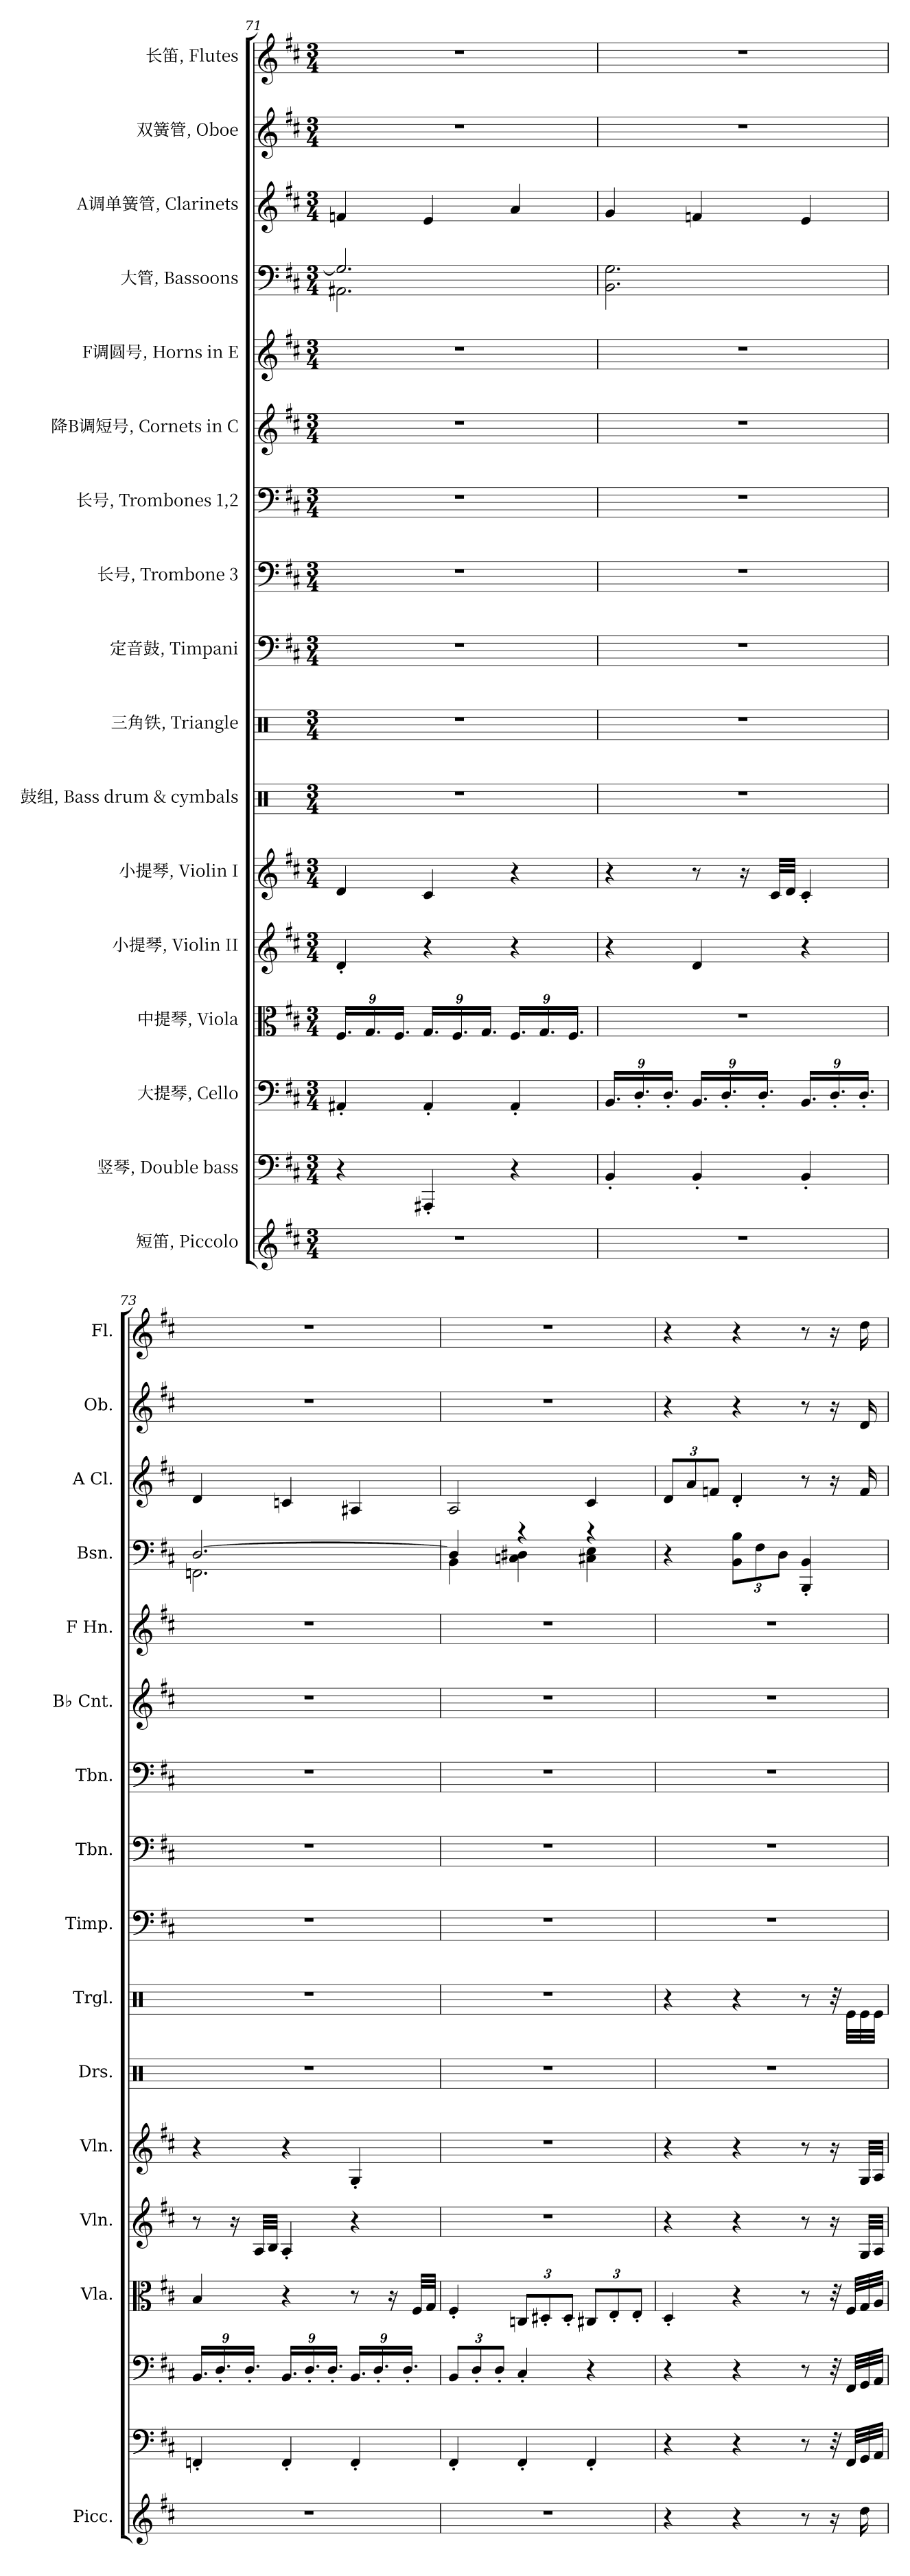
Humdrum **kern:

**kern	**kern	**kern	**kern	**kern	**kern	**kern	**kern	**kern	**kern	**kern	**kern	**kern	**kern	**kern	**kern	**kern
*part17	*part16	*part15	*part14	*part13	*part12	*part11	*part10	*part9	*part8	*part7	*part6	*part5	*part4	*part3	*part2	*part1
*staff17	*staff16	*staff15	*staff14	*staff13	*staff12	*staff11	*staff10	*staff9	*staff8	*staff7	*staff6	*staff5	*staff4	*staff3	*staff2	*staff1
*I"短笛, Piccolo	*I"竖琴, Double bass	*I"大提琴, Cello	*I"中提琴, Viola	*I"小提琴, Violin II	*I"小提琴, Violin I	*I"鼓组, Bass drum &amp; cymbals	*I"三角铁, Triangle	*I"定音鼓, Timpani	*I"长号, Trombone 3	*I"长号, Trombones 1,2	*I"降B调短号, Cornets in C	*I"F调圆号, Horns in E	*I"大管, Bassoons	*I"A调单簧管, Clarinets	*I"双簧管, Oboe	*I"长笛, Flutes
*I'Picc.	*	*	*I'Vla.	*I'Vln.	*I'Vln.	*I'Drs.	*I'Trgl.	*I'Timp.	*I'Tbn.	*I'Tbn.	*I'B♭ Cnt.	*I'F Hn.	*I'Bsn.	*I'A Cl.	*I'Ob.	*I'Fl.
*clefG2	*clefF4	*clefF4	*clefC3	*clefG2	*clefG2	*clefX	*clefX	*clefF4	*clefF4	*clefF4	*clefG2	*clefG2	*clefF4	*clefG2	*clefG2	*clefG2
*ITrd-7c-12	*	*	*	*	*	*	*	*	*	*	*ITrd1c2	*ITrd4c7	*	*ITrd2c3	*	*
*k[f#c#]	*k[f#c#]	*k[f#c#]	*k[f#c#]	*k[f#c#]	*k[f#c#]	*k[]	*k[]	*k[f#c#]	*k[f#c#]	*k[f#c#]	*k[]	*k[f#]	*k[f#c#]	*k[f#c#g#d#a#]	*k[f#c#]	*k[f#c#]
*M3/4	*M3/4	*M3/4	*M3/4	*M3/4	*M3/4	*M3/4	*M3/4	*M3/4	*M3/4	*M3/4	*M3/4	*M3/4	*M3/4	*M3/4	*M3/4	*M3/4
*	*	*	*Xbrackettup	*	*	*	*	*	*	*	*	*	*	*	*	*
=71	=71	=71	=71	=71	=71	=71	=71	=71	=71	=71	=71	=71	=71	=71	=71	=71
*	*	*	*	*	*	*	*	*	*	*	*	*	*^	*	*	*
2.r	4r	4AA#X'/	18.F#/LL	4d'/	4d/	2.r	2.r	2.r	2.r	2.r	2.r	2.r	2.G/]	2.AA#X\	4dn/	2.r	2.r
.	.	.	18.G/	.	.	.	.	.	.	.	.	.	.	.	.	.	.
.	.	.	18.F#/JJ	.	.	.	.	.	.	.	.	.	.	.	.	.	.
.	4AAA#X'/	4AA#'/	18.G/LL	4r	4c#/	.	.	.	.	.	.	.	.	.	4c#/	.	.
.	.	.	18.F#/	.	.	.	.	.	.	.	.	.	.	.	.	.	.
.	.	.	18.G/JJ	.	.	.	.	.	.	.	.	.	.	.	.	.	.
.	4r	4AA#'/	18.F#/LL	4r	4r	.	.	.	.	.	.	.	.	.	4f#/	.	.
.	.	.	18.G/	.	.	.	.	.	.	.	.	.	.	.	.	.	.
.	.	.	18.F#/JJ	.	.	.	.	.	.	.	.	.	.	.	.	.	.
*	*	*	*	*	*	*	*	*	*	*	*	*	*v	*v	*	*	*
!!LO:PB:g=z
=72	=72	=72	=72	=72	=72	=72	=72	=72	=72	=72	=72	=72	=72	=72	=72	=72
*	*	*Xbrackettup	*	*	*	*	*	*	*	*	*	*	*	*	*	*
2.r	4BB'/	18.BB/LL	2.r	4r	4r	2.r	2.r	2.r	2.r	2.r	2.r	2.r	2.BB\ 2.G\	4e/	2.r	2.r
.	.	18.D'/	.	.	.	.	.	.	.	.	.	.	.	.	.	.
.	.	18.D'/JJ	.	.	.	.	.	.	.	.	.	.	.	.	.	.
.	4BB'/	18.BB/LL	.	4d/	8r	.	.	.	.	.	.	.	.	4dn/	.	.
.	.	18.D'/	.	.	.	.	.	.	.	.	.	.	.	.	.	.
.	.	.	.	.	16r	.	.	.	.	.	.	.	.	.	.	.
.	.	18.D'/JJ	.	.	.	.	.	.	.	.	.	.	.	.	.	.
.	.	.	.	.	32c#/LLL	.	.	.	.	.	.	.	.	.	.	.
.	.	.	.	.	32d/JJJ	.	.	.	.	.	.	.	.	.	.	.
.	4BB'/	18.BB/LL	.	4r	4c#'/	.	.	.	.	.	.	.	.	4c#/	.	.
.	.	18.D'/	.	.	.	.	.	.	.	.	.	.	.	.	.	.
.	.	18.D'/JJ	.	.	.	.	.	.	.	.	.	.	.	.	.	.
=73	=73	=73	=73	=73	=73	=73	=73	=73	=73	=73	=73	=73	=73	=73	=73	=73
*	*	*	*	*	*	*	*	*	*	*	*	*	*^	*	*	*
2.r	4FFn'/	18.BB/LL	4B/	8r	4r	2.r	2.r	2.r	2.r	2.r	2.r	2.r	[2.D/	2.FFn\	4B/	2.r	2.r
.	.	18.D'/	.	.	.	.	.	.	.	.	.	.	.	.	.	.	.
.	.	.	.	16r	.	.	.	.	.	.	.	.	.	.	.	.	.
.	.	18.D'/JJ	.	.	.	.	.	.	.	.	.	.	.	.	.	.	.
.	.	.	.	32A/LLL	.	.	.	.	.	.	.	.	.	.	.	.	.
.	.	.	.	32B/JJJ	.	.	.	.	.	.	.	.	.	.	.	.	.
.	4FF'/	18.BB/LL	4r	4A'/	4r	.	.	.	.	.	.	.	.	.	4An/	.	.
.	.	18.D'/	.	.	.	.	.	.	.	.	.	.	.	.	.	.	.
.	.	18.D'/JJ	.	.	.	.	.	.	.	.	.	.	.	.	.	.	.
.	4FF'/	18.BB/LL	8r	4r	4G'/	.	.	.	.	.	.	.	.	.	4F##X/	.	.
.	.	18.D'/	.	.	.	.	.	.	.	.	.	.	.	.	.	.	.
.	.	.	16r	.	.	.	.	.	.	.	.	.	.	.	.	.	.
.	.	18.D'/JJ	.	.	.	.	.	.	.	.	.	.	.	.	.	.	.
.	.	.	32F#/LLL	.	.	.	.	.	.	.	.	.	.	.	.	.	.
.	.	.	32G/JJJ	.	.	.	.	.	.	.	.	.	.	.	.	.	.
=74	=74	=74	=74	=74	=74	=74	=74	=74	=74	=74	=74	=74	=74	=74	=74	=74	=74
2.r	4FF#'/	12BB/L	4F#'/	2.r	2.r	2.r	2.r	2.r	2.r	2.r	2.r	2.r	4D/]	4BB\	2F#/	2.r	2.r
.	.	12D'/	.	.	.	.	.	.	.	.	.	.	.	.	.	.	.
.	.	12D'/J	.	.	.	.	.	.	.	.	.	.	.	.	.	.	.
.	4FF#'/	4C#'/	12Cn/L	.	.	.	.	.	.	.	.	.	4r	4Cn\ 4D#X\	.	.	.
.	.	.	12D#X'/	.	.	.	.	.	.	.	.	.	.	.	.	.	.
.	.	.	12D#'/J	.	.	.	.	.	.	.	.	.	.	.	.	.	.
.	4FF#'/	4r	12C#X/L	.	.	.	.	.	.	.	.	.	4r	4C#X\ 4E\	4A#/	.	.
.	.	.	12E'/	.	.	.	.	.	.	.	.	.	.	.	.	.	.
.	.	.	12E'/J	.	.	.	.	.	.	.	.	.	.	.	.	.	.
*	*	*	*	*	*	*	*	*	*	*	*	*	*v	*v	*	*	*
!!LO:PB:g=z
=75	=75	=75	=75	=75	=75	=75	=75	=75	=75	=75	=75	=75	=75	=75	=75	=75
*	*	*	*	*	*	*	*	*	*	*	*	*	*	*Xbrackettup	*	*
4r	4r	4r	4D'/	4r	4r	2.r	4r	2.r	2.r	2.r	2.r	2.r	4r	12B/L	4r	4r
.	.	.	.	.	.	.	.	.	.	.	.	.	.	12f#/	.	.
.	.	.	.	.	.	.	.	.	.	.	.	.	.	12dn/J	.	.
*	*	*	*	*	*	*	*	*	*	*	*	*	*Xbrackettup	*	*	*
4r	4r	4r	4r	4r	4r	.	4r	.	.	.	.	.	12BB\ 12B\L	4B'/	4r	4r
.	.	.	.	.	.	.	.	.	.	.	.	.	12F#\	.	.	.
.	.	.	.	.	.	.	.	.	.	.	.	.	12D\J	.	.	.
8r	8r	8r	8r	8r	8r	.	8r	.	.	.	.	.	4BBB/' 4BB/'	8r	8r	8r
16r	32r	32r	32r	16r	16r	.	32r	.	.	.	.	.	.	16r	16r	16r
.	32FF#/LLL	32FF#/LLL	32F#/LLL	.	.	.	32Re\LLL	.	.	.	.	.	.	.	.	.
16ddd\	32GG/	32GG/	32G/	32G/LLL	32G/LLL	.	32Re\	.	.	.	.	.	.	16d/	16d/	16dd\
.	32AA/JJJ	32AA/JJJ	32A/JJJ	32A/JJJ	32A/JJJ	.	32Re\JJJ	.	.	.	.	.	.	.	.	.
=	=	=	=	=	=	=	=	=	=	=	=	=	=	=	=	=
*-	*-	*-	*-	*-	*-	*-	*-	*-	*-	*-	*-	*-	*-	*-	*-	*-
